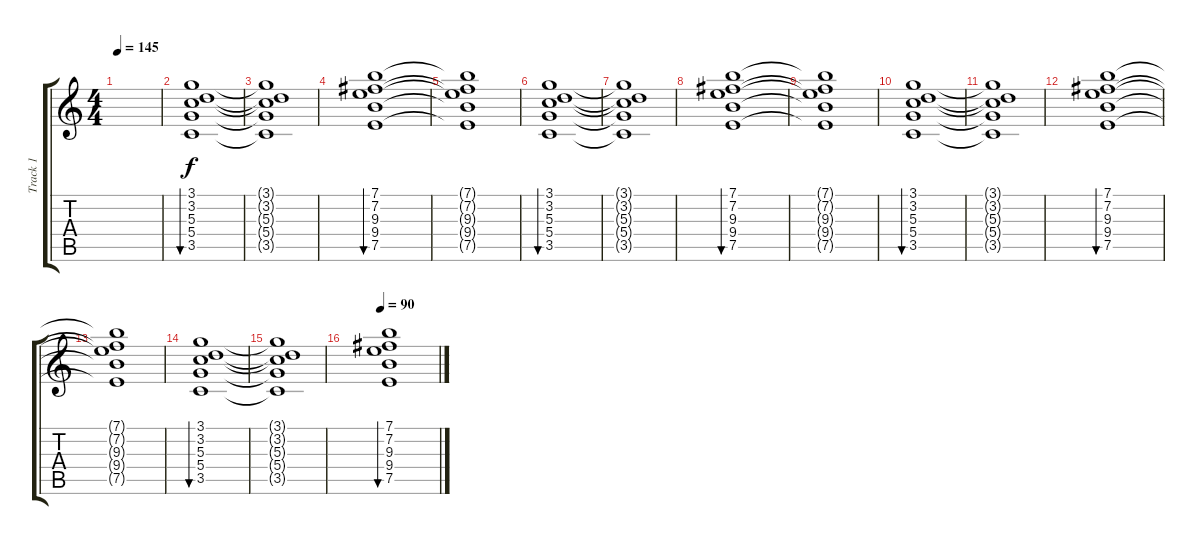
\track ("Track 1" "Track 1") {instrument electricguitarclean}
\staff {score tabs}
\tuning (E4 B3 G3 D3 A2 E2) {hide}
\ts (4 4)
\tempo 145
\clef g2
\ks c
|
(3.1 3.2 5.3 5.4 3.5).1{bu 120} |
(3.1{t} 3.2{t} 5.3{t} 5.4{t} 3.5{t}).1 |
(7.1 7.2 9.3 9.4 7.5).1{bu 120} |
(7.1{t} 7.2{t} 9.3{t} 9.4{t} 7.5{t}).1 |
(3.1 3.2 5.3 5.4 3.5).1{bu 120} |
(3.1{t} 3.2{t} 5.3{t} 5.4{t} 3.5{t}).1 |
(7.1 7.2 9.3 9.4 7.5).1{bu 120} |
(7.1{t} 7.2{t} 9.3{t} 9.4{t} 7.5{t}).1 |
(3.1 3.2 5.3 5.4 3.5).1{bu 120} |
(3.1{t} 3.2{t} 5.3{t} 5.4{t} 3.5{t}).1 |
(7.1 7.2 9.3 9.4 7.5).1{bu 120} |
(7.1{t} 7.2{t} 9.3{t} 9.4{t} 7.5{t}).1 |
(3.1 3.2 5.3 5.4 3.5).1{bu 120} |
(3.1{t} 3.2{t} 5.3{t} 5.4{t} 3.5{t}).1 |
\tempo 90
(7.1 7.2 9.3 9.4 7.5).1{bu 120}
